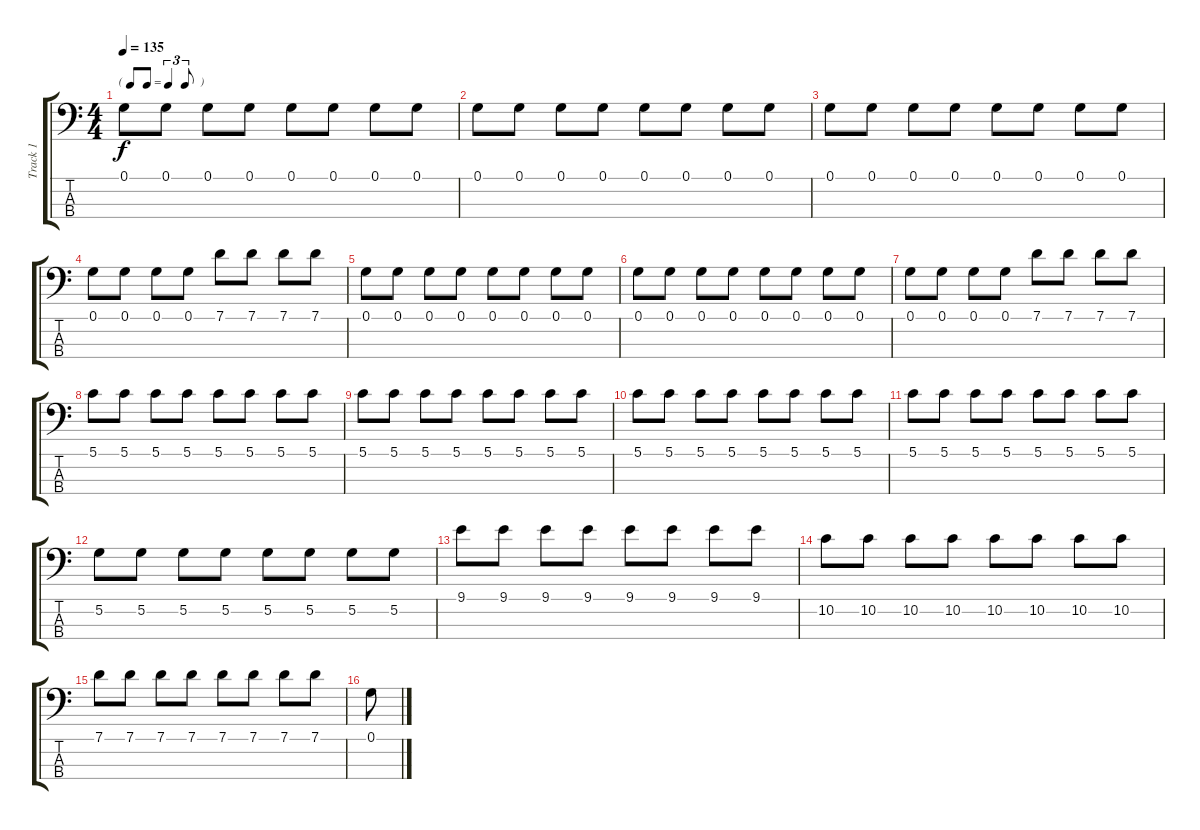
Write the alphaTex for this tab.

\track ("Track 1" "Track 1") {instrument electricbassfinger}
\staff {score tabs}
\tuning (G2 D2 A1 E1) {hide}
\ts (4 4)
\tf triplet8th
\tempo 135
\clef f4
\ks c
0.1.8{dy f} 0.1.8 0.1.8 0.1.8 0.1.8 0.1.8 0.1.8 0.1.8 |
0.1.8 0.1.8 0.1.8 0.1.8 0.1.8 0.1.8 0.1.8 0.1.8 |
0.1.8 0.1.8 0.1.8 0.1.8 0.1.8 0.1.8 0.1.8 0.1.8 |
0.1.8 0.1.8 0.1.8 0.1.8 7.1.8 7.1.8 7.1.8 7.1.8 |
0.1.8 0.1.8 0.1.8 0.1.8 0.1.8 0.1.8 0.1.8 0.1.8 |
0.1.8 0.1.8 0.1.8 0.1.8 0.1.8 0.1.8 0.1.8 0.1.8 |
0.1.8 0.1.8 0.1.8 0.1.8 7.1.8 7.1.8 7.1.8 7.1.8 |
5.1.8 5.1.8 5.1.8 5.1.8 5.1.8 5.1.8 5.1.8 5.1.8 |
5.1.8 5.1.8 5.1.8 5.1.8 5.1.8 5.1.8 5.1.8 5.1.8 |
5.1.8 5.1.8 5.1.8 5.1.8 5.1.8 5.1.8 5.1.8 5.1.8 |
5.1.8 5.1.8 5.1.8 5.1.8 5.1.8 5.1.8 5.1.8 5.1.8 |
5.2.8 5.2.8 5.2.8 5.2.8 5.2.8 5.2.8 5.2.8 5.2.8 |
9.1.8 9.1.8 9.1.8 9.1.8 9.1.8 9.1.8 9.1.8 9.1.8 |
10.2.8 10.2.8 10.2.8 10.2.8 10.2.8 10.2.8 10.2.8 10.2.8 |
7.1.8 7.1.8 7.1.8 7.1.8 7.1.8 7.1.8 7.1.8 7.1.8 |
0.1.8
